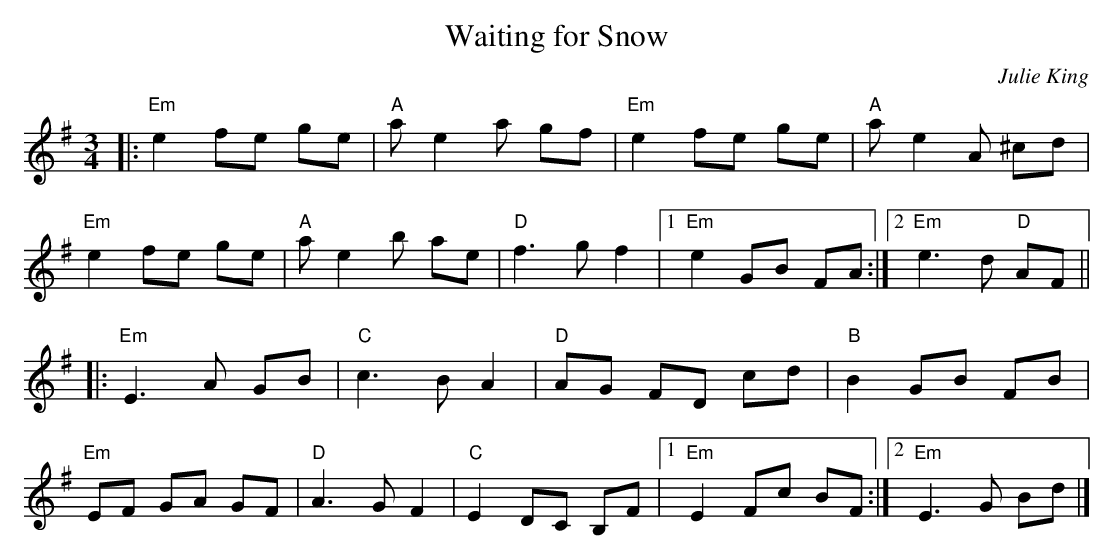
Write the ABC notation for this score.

X:1
T: Waiting for Snow
C: Julie King
M: 3/4
L: 1/8
K: Em
|: "Em"e2 fe ge | "A"ae2a gf | "Em"e2 fe ge | "A"ae2A ^cd |
"Em"e2 fe ge |"A" ae2b ae |"D"f3 g f2 |1 "Em"e2 GB FA :|2 "Em"e3 d "D"AF ||
|: "Em"E3 A GB | "C"c3 B A2 | "D"AG FD cd |"B"B2 GB FB |
"Em"EF GA GF | "D"A3 G F2 | "C"E2 DC B,F |1 "Em"E2 Fc BF :|2 "Em"E3 G Bd |]
